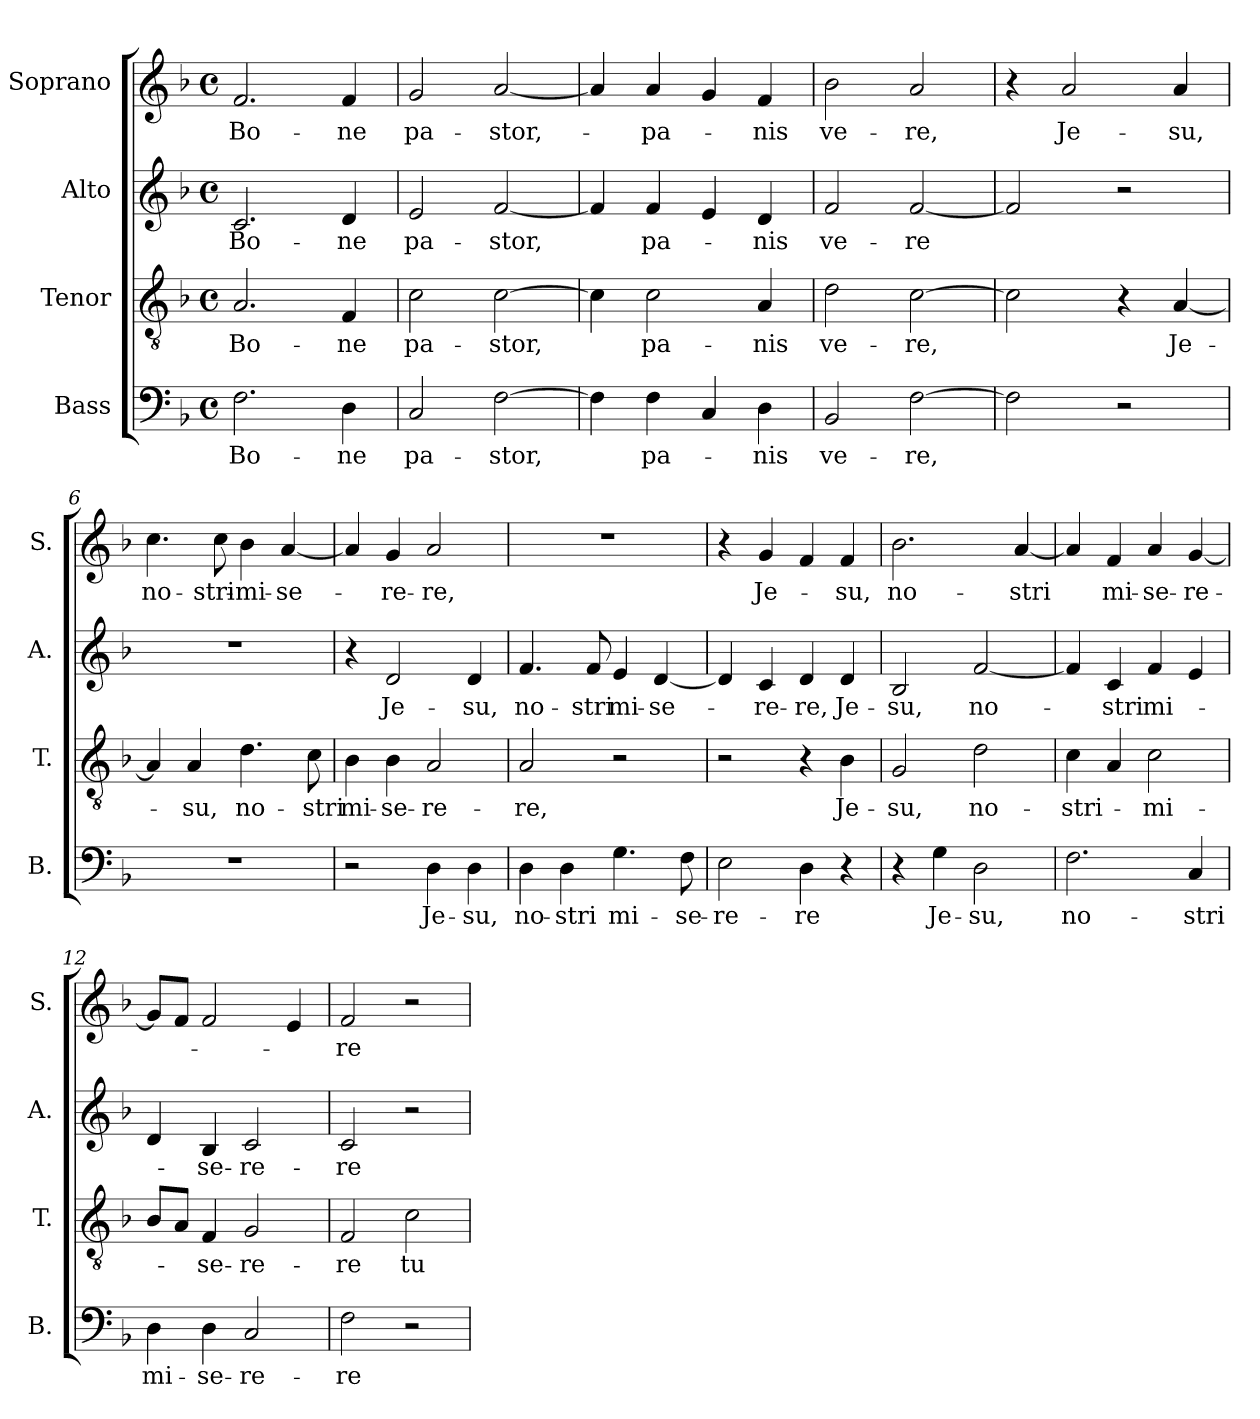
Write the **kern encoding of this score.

**kern	**text	**kern	**text	**kern	**text	**kern	**text
*part4	*part4	*part3	*part3	*part2	*part2	*part1	*part1
*staff4	*staff4	*staff3	*staff3	*staff2	*staff2	*staff1	*staff1
*I"Bass	*	*I"Tenor	*	*I"Alto	*	*I"Soprano	*
*I'B.	*	*I'T.	*	*I'A.	*	*I'S.	*
*clefF4	*	*clefGv2	*	*clefG2	*	*clefG2	*
*k[b-]	*	*k[b-]	*	*k[b-]	*	*k[b-]	*
*M4/4	*	*M4/4	*	*M4/4	*	*M4/4	*
*met(c)	*	*met(c)	*	*met(c)	*	*met(c)	*
=1	=1	=1	=1	=1	=1	=1	=1
!	!LO:LY:b	!	!LO:LY:b	!	!LO:LY:b	!	!LO:LY:b
2.F\	Bo-	2.A/	Bo-	2.c/	Bo-	2.f/	Bo-
!	!LO:LY:b	!	!LO:LY:b	!	!LO:LY:b	!	!LO:LY:b
4D\	-ne	4F/	-ne	4d/	-ne	4f/	-ne
=2	=2	=2	=2	=2	=2	=2	=2
!	!LO:LY:b	!	!LO:LY:b	!	!LO:LY:b	!	!LO:LY:b
2C/	pa-	2c\	pa-	2e/	pa-	2g/	pa-
!	!LO:LY:b	!	!LO:LY:b	!	!LO:LY:b	!	!LO:LY:b
[2F\	-stor,	[2c\	-stor,	[2f/	-stor,	[2a/	-stor,-
=3	=3	=3	=3	=3	=3	=3	=3
4F\]	.	4c\]	.	4f/]	.	4a/]	.
!	!LO:LY:b	!	!LO:LY:b	!	!LO:LY:b	!	!LO:LY:b
4F\	pa-	2c\	pa-	4f/	pa-	4a/	-pa-
4C/	.	.	.	4e/	.	4g/	.
!	!LO:LY:b	!	!LO:LY:b	!	!LO:LY:b	!	!LO:LY:b
4D\	-nis	4A/	-nis	4d/	-nis	4f/	-nis
=4	=4	=4	=4	=4	=4	=4	=4
!	!LO:LY:b	!	!LO:LY:b	!	!LO:LY:b	!	!LO:LY:b
2BB-/	ve-	2d\	ve-	2f/	ve-	2b-\	ve-
!	!LO:LY:b	!	!LO:LY:b	!	!LO:LY:b	!	!LO:LY:b
[2F\	-re,	[2c\	-re,	[2f/	-re	2a/	-re,
=5	=5	=5	=5	=5	=5	=5	=5
2F\]	.	2c\]	.	2f/]	.	4r	.
!	!	!	!	!	!	!	!LO:LY:b
.	.	.	.	.	.	2a/	Je-
2r	.	4r	.	2r	.	.	.
!	!	!	!LO:LY:b	!	!	!	!LO:LY:b
.	.	[4A/	Je-	.	.	4a/	-su,
=6	=6	=6	=6	=6	=6	=6	=6
!	!	!	!	!	!	!	!LO:LY:b
1r	.	4A/]	.	1r	.	4.cc\	no-
!	!	!	!LO:LY:b	!	!	!	!
.	.	4A/	-su,	.	.	.	.
!	!	!	!	!	!	!	!LO:LY:b
.	.	.	.	.	.	8cc\	-stri-
!	!	!	!LO:LY:b	!	!	!	!LO:LY:b
.	.	4.d\	no-	.	.	4b-\	-mi-
!	!	!	!	!	!	!	!LO:LY:b
.	.	.	.	.	.	[4a/	-se-
!	!	!	!LO:LY:b	!	!	!	!
.	.	8c\	-stri	.	.	.	.
=7	=7	=7	=7	=7	=7	=7	=7
!	!	!	!LO:LY:b	!	!	!	!
2r	.	4B-\	mi-	4r	.	4a/]	.
!	!	!	!LO:LY:b	!	!LO:LY:b	!	!LO:LY:b
.	.	4B-\	-se-	2d/	Je-	4g/	-re-
!	!LO:LY:b	!	!LO:LY:b	!	!	!	!LO:LY:b
4D\	Je-	2A/	-re-	.	.	2a/	-re,
!	!LO:LY:b	!	!	!	!LO:LY:b	!	!
4D\	-su,	.	.	4d/	-su,	.	.
=8	=8	=8	=8	=8	=8	=8	=8
!	!LO:LY:b	!	!LO:LY:b	!	!LO:LY:b	!	!
4D\	no-	2A/	-re,	4.f/	no-	1r	.
!	!LO:LY:b	!	!	!	!	!	!
4D\	-stri	.	.	.	.	.	.
!	!	!	!	!	!LO:LY:b	!	!
.	.	.	.	8f/	-stri	.	.
!	!LO:LY:b	!	!	!	!LO:LY:b	!	!
4.G\	mi-	2r	.	4e/	mi-	.	.
!	!	!	!	!	!LO:LY:b	!	!
.	.	.	.	[4d/	-se-	.	.
!	!LO:LY:b	!	!	!	!	!	!
8F\	-se-	.	.	.	.	.	.
!!LO:LB:g=z
=9	=9	=9	=9	=9	=9	=9	=9
!	!LO:LY:b	!	!	!	!	!	!
2E\	-re-	2r	.	4d/]	.	4r	.
!	!	!	!	!	!LO:LY:b	!	!LO:LY:b
.	.	.	.	4c/	-re-	4g/	Je-
!	!LO:LY:b	!	!	!	!LO:LY:b	!	!
4D\	-re	4r	.	4d/	-re,	4f/	.
!	!	!	!LO:LY:b	!	!LO:LY:b	!	!LO:LY:b
4r	.	4B-\	Je-	4d/	Je-	4f/	-su,
=10	=10	=10	=10	=10	=10	=10	=10
!	!	!	!LO:LY:b	!	!LO:LY:b	!	!LO:LY:b
4r	.	2G/	-su,	2B-/	-su,	2.b-\	no-
!	!LO:LY:b	!	!	!	!	!	!
4G\	Je-	.	.	.	.	.	.
!	!LO:LY:b	!	!LO:LY:b	!	!LO:LY:b	!	!
2D\	-su,	2d\	no-	[2f/	no-	.	.
!	!	!	!	!	!	!	!LO:LY:b
.	.	.	.	.	.	[4a/	-stri
=11	=11	=11	=11	=11	=11	=11	=11
!	!LO:LY:b	!	!LO:LY:b	!	!	!	!
2.F\	no-	4c\	-stri-	4f/]	.	4a/]	.
!	!	!	!	!	!LO:LY:b	!	!LO:LY:b
.	.	4A/	.	4c/	-stri	4f/	mi-
!	!	!	!LO:LY:b	!	!LO:LY:b	!	!LO:LY:b
.	.	2c\	-mi-	4f/	mi-	4a/	-se-
!	!LO:LY:b	!	!	!	!	!	!LO:LY:b
4C/	-stri	.	.	4e/	.	[4g/	-re-
=12	=12	=12	=12	=12	=12	=12	=12
!	!LO:LY:b	!	!	!	!	!	!
4D\	mi-	8B-/L	.	4d/	.	8g/L]	.
.	.	8A/J	.	.	.	8f/J	.
!	!LO:LY:b	!	!LO:LY:b	!	!LO:LY:b	!	!
4D\	-se-	4F/	-se-	4B-/	-se-	2f/	.
!	!LO:LY:b	!	!LO:LY:b	!	!LO:LY:b	!	!
2C/	-re-	2G/	-re-	2c/	-re-	.	.
.	.	.	.	.	.	4e/	.
=13	=13	=13	=13	=13	=13	=13	=13
!	!LO:LY:b	!	!LO:LY:b	!	!LO:LY:b	!	!LO:LY:b
2F\	-re	2F/	-re	2c/	-re	2f/	-re
!	!	!	!LO:LY:b	!	!	!	!
2r	.	2c\	tu	2r	.	2r	.
=	=	=	=	=	=	=	=
*-	*-	*-	*-	*-	*-	*-	*-
